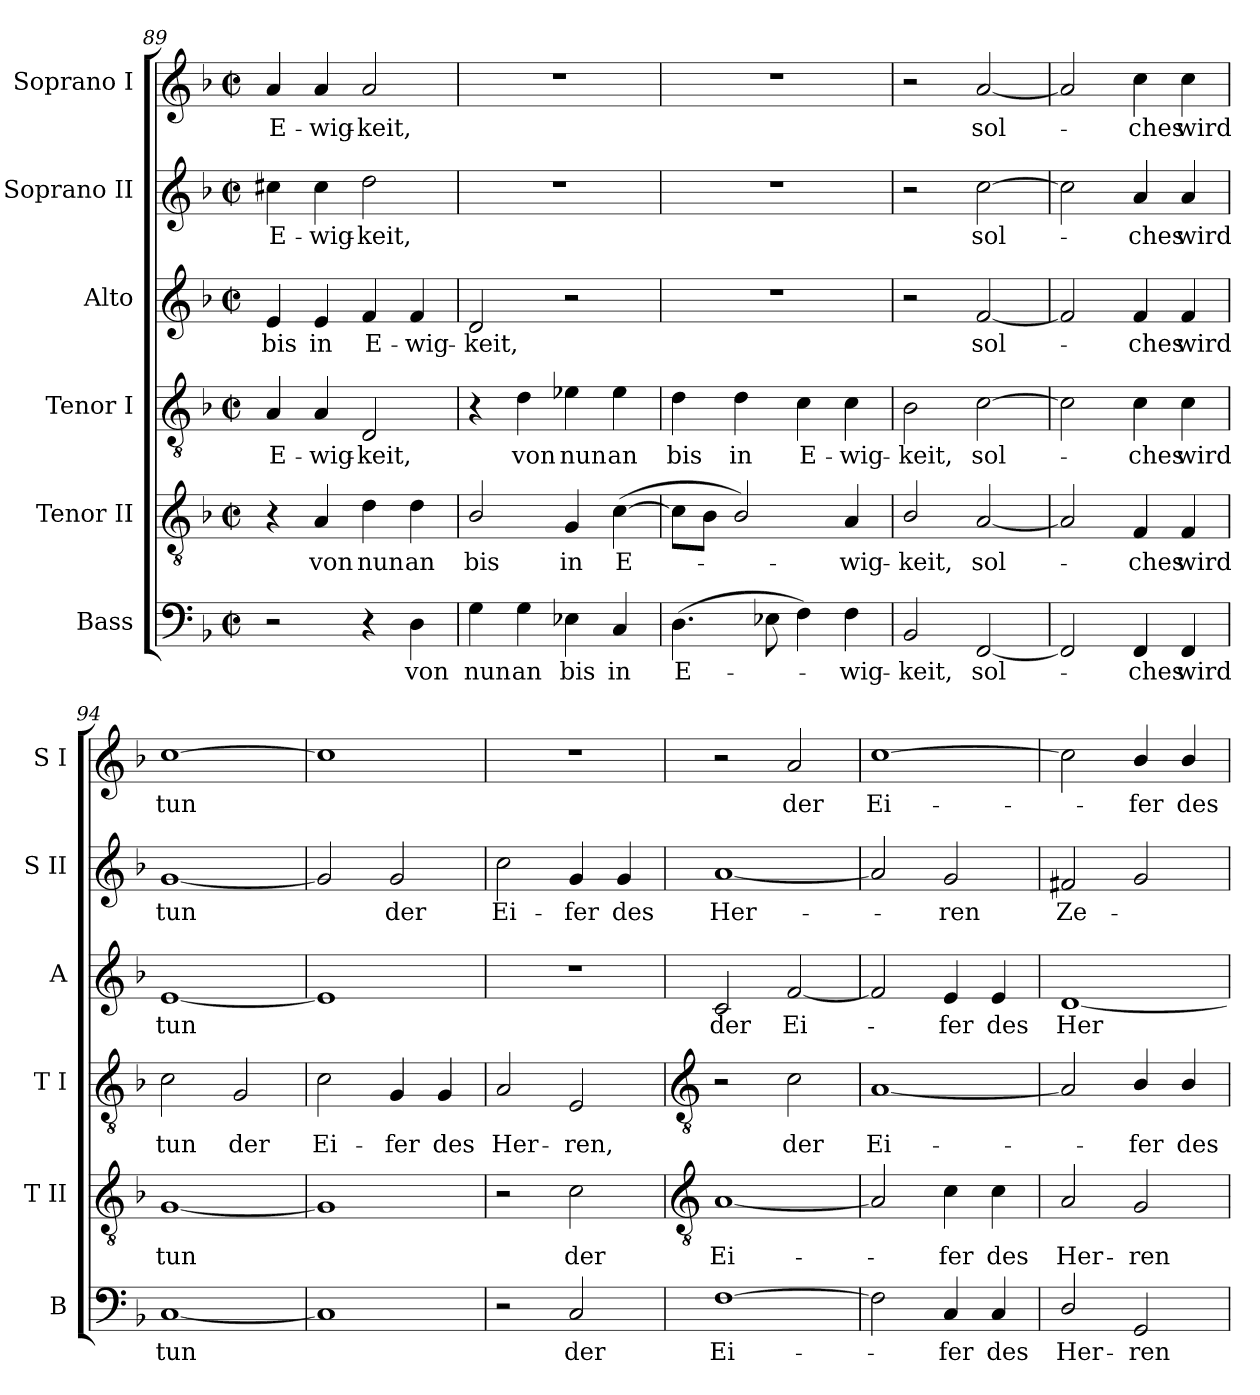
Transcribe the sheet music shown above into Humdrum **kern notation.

**kern	**text	**kern	**text	**kern	**text	**kern	**text	**kern	**text	**kern	**text
*part6	*part6	*part5	*part5	*part4	*part4	*part3	*part3	*part2	*part2	*part1	*part1
*staff6	*staff6	*staff5	*staff5	*staff4	*staff4	*staff3	*staff3	*staff2	*staff2	*staff1	*staff1
*I"Bass	*	*I"Tenor II	*	*I"Tenor I	*	*I"Alto	*	*I"Soprano II	*	*I"Soprano I	*
*I'B	*	*I'T II	*	*I'T I	*	*I'A	*	*I'S II	*	*I'S I	*
!!LO:LB:g=z
*clefF4	*	*clefGv2	*	*clefGv2	*	*clefG2	*	*clefG2	*	*clefG2	*
*k[b-]	*	*k[b-]	*	*k[b-]	*	*k[b-]	*	*k[b-]	*	*k[b-]	*
*F:	*	*F:	*	*F:	*	*F:	*	*F:	*	*F:	*
*M2/2	*	*M2/2	*	*M2/2	*	*M2/2	*	*M2/2	*	*M2/2	*
*met(c|)	*	*met(c|)	*	*met(c|)	*	*met(c|)	*	*met(c|)	*	*met(c|)	*
=89	=89	=89	=89	=89	=89	=89	=89	=89	=89	=89	=89
!	!	!	!	!	!LO:LY:b	!	!LO:LY:b	!	!LO:LY:b	!	!LO:LY:b
2r	.	4r	.	4A	E-	4e	bis	4cc#X	E-	4a	E-
!	!	!	!LO:LY:b	!	!LO:LY:b	!	!LO:LY:b	!	!LO:LY:b	!	!LO:LY:b
.	.	4A	von	4A	-wig-	4e	in	4cc#	-wig-	4a	-wig-
!	!	!	!LO:LY:b	!	!LO:LY:b	!	!LO:LY:b	!	!LO:LY:b	!	!LO:LY:b
4r	.	4d	nun	2D	-keit,	4f	E-	2dd	-keit,	2a	-keit,
!	!LO:LY:b	!	!LO:LY:b	!	!	!	!LO:LY:b	!	!	!	!
4D	von	4d	an	.	.	4f	-wig-	.	.	.	.
=90	=90	=90	=90	=90	=90	=90	=90	=90	=90	=90	=90
!	!LO:LY:b	!	!LO:LY:b	!	!	!	!LO:LY:b	!	!	!	!
4G	nun	2B-/	bis	4r	.	2d	-keit,	1r	.	1r	.
!	!LO:LY:b	!	!	!	!LO:LY:b	!	!	!	!	!	!
4G	an	.	.	4d	von	.	.	.	.	.	.
!	!LO:LY:b	!	!LO:LY:b	!	!LO:LY:b	!	!	!	!	!	!
4E-X	bis	4G	in	4e-X	nun	2r	.	.	.	.	.
!	!LO:LY:b	!	!LO:LY:b	!	!LO:LY:b	!	!	!	!	!	!
4C	in	(>[4c	E-	4e-	an	.	.	.	.	.	.
=91	=91	=91	=91	=91	=91	=91	=91	=91	=91	=91	=91
!	!LO:LY:b	!	!	!	!LO:LY:b	!	!	!	!	!	!
(>4.D	E-	8cL]	.	4d	bis	1r	.	1r	.	1r	.
.	.	8B-J	.	.	.	.	.	.	.	.	.
!	!	!	!	!	!LO:LY:b	!	!	!	!	!	!
.	.	2B-/)	.	4d	in	.	.	.	.	.	.
8E-X	.	.	.	.	.	.	.	.	.	.	.
!	!	!	!	!	!LO:LY:b	!	!	!	!	!	!
4F)	.	.	.	4c	E-	.	.	.	.	.	.
!	!LO:LY:b	!	!LO:LY:b	!	!LO:LY:b	!	!	!	!	!	!
4F	wig-	4A	wig-	4c	-wig-	.	.	.	.	.	.
=92	=92	=92	=92	=92	=92	=92	=92	=92	=92	=92	=92
!	!LO:LY:b	!	!LO:LY:b	!	!LO:LY:b	!	!	!	!	!	!
2BB-	-keit,	2B-/	-keit,	2B-	-keit,	2r	.	2r	.	2r	.
!	!LO:LY:b	!	!LO:LY:b	!	!LO:LY:b	!	!LO:LY:b	!	!LO:LY:b	!	!LO:LY:b
[2FF	sol-	[2A	sol-	[2c	sol-	[2f	sol-	[2cc	sol-	[2a	sol-
=93	=93	=93	=93	=93	=93	=93	=93	=93	=93	=93	=93
2FF]	.	2A]	.	2c]	.	2f]	.	2cc]	.	2a]	.
!	!LO:LY:b	!	!LO:LY:b	!	!LO:LY:b	!	!LO:LY:b	!	!LO:LY:b	!	!LO:LY:b
4FF	ches	4F	ches	4c	ches	4f	ches	4a	ches	4cc	ches
!	!LO:LY:b	!	!LO:LY:b	!	!LO:LY:b	!	!LO:LY:b	!	!LO:LY:b	!	!LO:LY:b
4FF	wird	4F	wird	4c	wird	4f	wird	4a	wird	4cc	wird
=94	=94	=94	=94	=94	=94	=94	=94	=94	=94	=94	=94
!	!LO:LY:b	!	!LO:LY:b	!	!LO:LY:b	!	!LO:LY:b	!	!LO:LY:b	!	!LO:LY:b
[1C	tun	[1G	tun	2c	tun	[1e	tun	[1g	tun	[1cc	tun
!	!	!	!	!	!LO:LY:b	!	!	!	!	!	!
.	.	.	.	2G	der	.	.	.	.	.	.
=95	=95	=95	=95	=95	=95	=95	=95	=95	=95	=95	=95
!	!	!	!	!	!LO:LY:b	!	!	!	!	!	!
1C]	.	1G]	.	2c	Ei-	1e]	.	2g]	.	1cc]	.
!	!	!	!	!	!LO:LY:b	!	!	!	!LO:LY:b	!	!
.	.	.	.	4G	-fer	.	.	2g	der	.	.
!	!	!	!	!	!LO:LY:b	!	!	!	!	!	!
.	.	.	.	4G	des	.	.	.	.	.	.
=96	=96	=96	=96	=96	=96	=96	=96	=96	=96	=96	=96
!	!	!	!	!	!LO:LY:b	!	!	!	!LO:LY:b	!	!
2r	.	2r	.	2A	Her-	1r	.	2cc	Ei-	1r	.
!	!LO:LY:b	!	!LO:LY:b	!	!LO:LY:b	!	!	!	!LO:LY:b	!	!
2C	der	2c	der	2E	-ren,	.	.	4g	-fer	.	.
!	!	!	!	!	!	!	!	!	!LO:LY:b	!	!
.	.	.	.	.	.	.	.	4g	des	.	.
!!LO:LB:g=z
=97	=97	=97	=97	=97	=97	=97	=97	=97	=97	=97	=97
*	*	*clefGv2	*	*clefGv2	*	*	*	*	*	*	*
!	!LO:LY:b	!	!LO:LY:b	!	!	!	!LO:LY:b	!	!LO:LY:b	!	!
[1F	Ei-	[1A	Ei-	2r	.	2c	der	[1a	Her-	2r	.
!	!	!	!	!	!LO:LY:b	!	!LO:LY:b	!	!	!	!LO:LY:b
.	.	.	.	2c	der	[2f	Ei-	.	.	2a	der
=98	=98	=98	=98	=98	=98	=98	=98	=98	=98	=98	=98
!	!	!	!	!	!LO:LY:b	!	!	!	!	!	!LO:LY:b
2F]	.	2A]	.	[1A	Ei-	2f]	.	2a]	.	[1cc	Ei-
!	!LO:LY:b	!	!LO:LY:b	!	!	!	!LO:LY:b	!	!LO:LY:b	!	!
4C	fer	4c	fer	.	.	4e	fer	2g	ren	.	.
!	!LO:LY:b	!	!LO:LY:b	!	!	!	!LO:LY:b	!	!	!	!
4C	des	4c	des	.	.	4e	des	.	.	.	.
=99	=99	=99	=99	=99	=99	=99	=99	=99	=99	=99	=99
!	!LO:LY:b	!	!LO:LY:b	!	!	!	!LO:LY:b	!	!LO:LY:b	!	!
2D/	Her-	2A	Her-	2A]	.	[1d	Her-	2f#X	Ze-	2cc]	.
!	!LO:LY:b	!	!LO:LY:b	!	!LO:LY:b	!	!	!	!	!	!LO:LY:b
2GG	-ren	2G	-ren	4B-/	fer	.	.	2g	.	4b-/	fer
!	!	!	!	!	!LO:LY:b	!	!	!	!	!	!LO:LY:b
.	.	.	.	4B-/	des	.	.	.	.	4b-/	des
=	=	=	=	=	=	=	=	=	=	=	=
*-	*-	*-	*-	*-	*-	*-	*-	*-	*-	*-	*-
